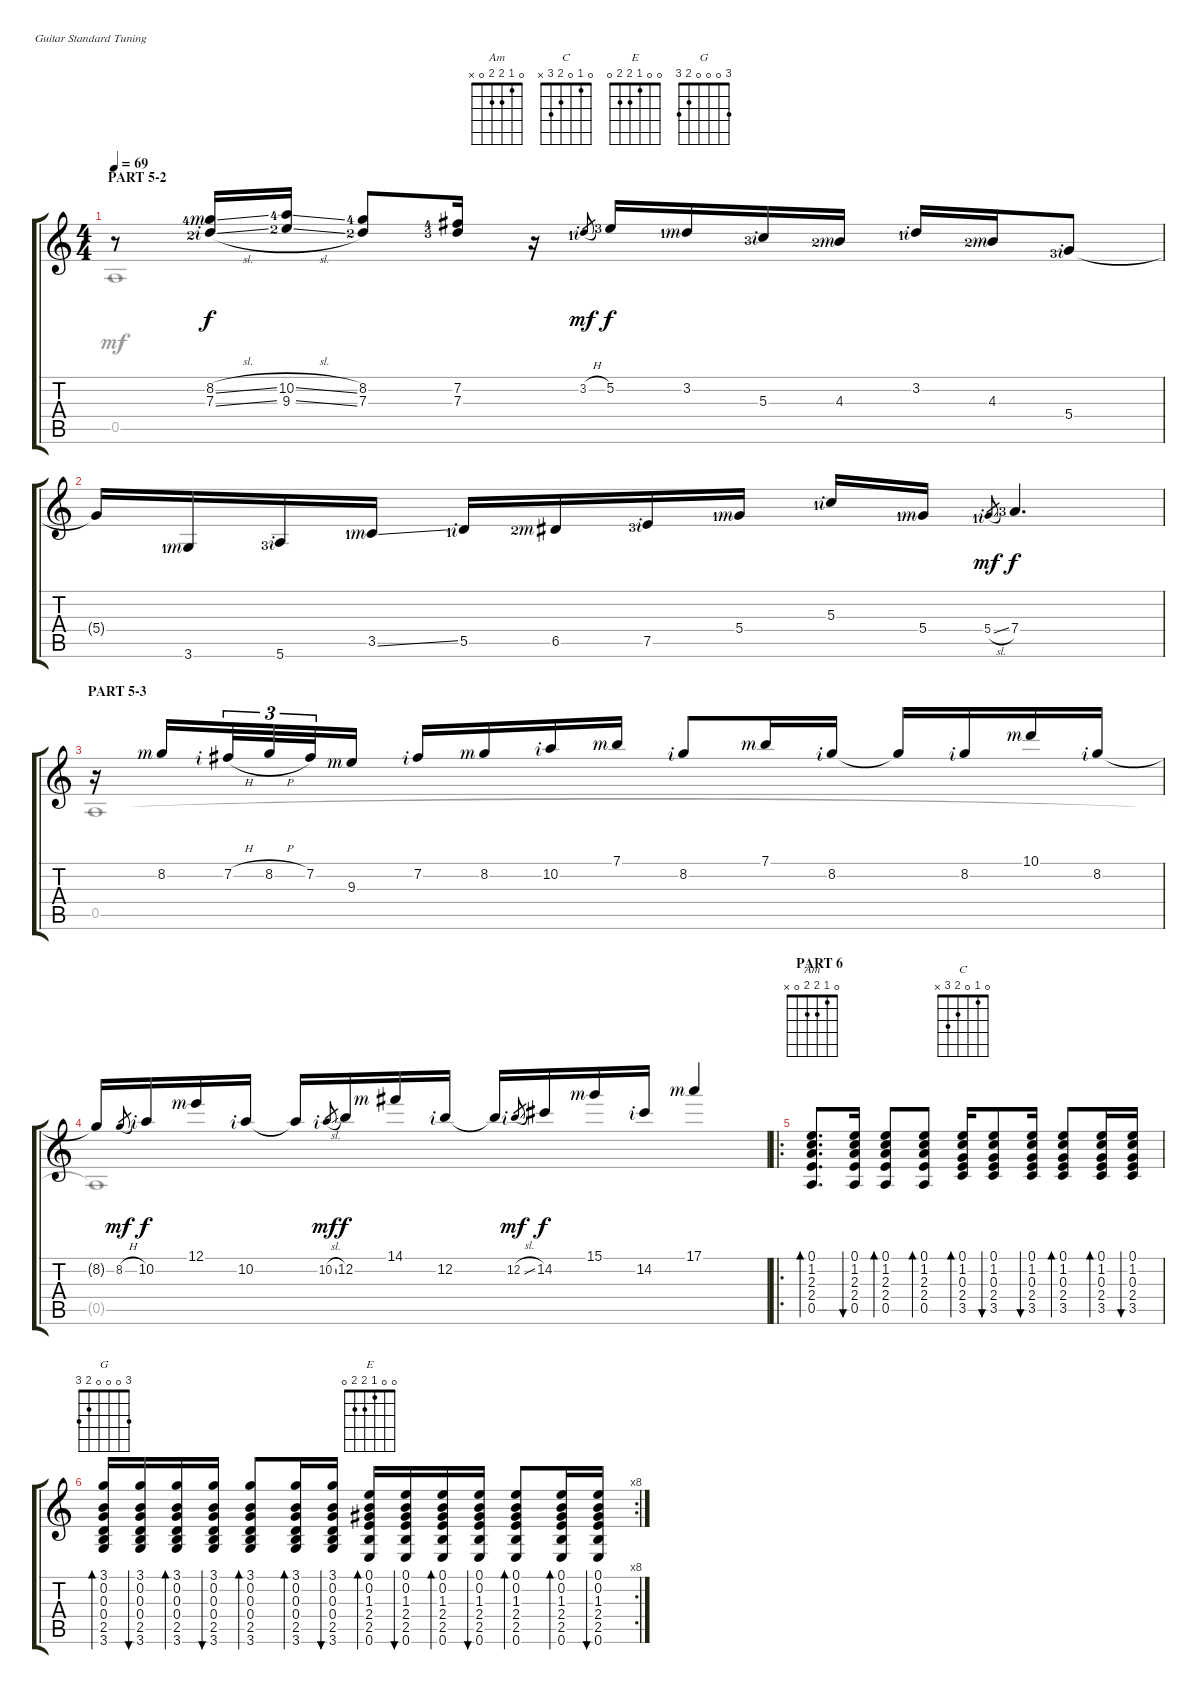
\defaultSystemsLayout 4
\bracketExtendMode groupsimilarinstruments
\singleTrackTrackNamePolicy hidden
\multiTrackTrackNamePolicy hidden
\firstSystemTrackNameOrientation horizontal
\otherSystemsTrackNameOrientation horizontal
\chordDiagramsInScore
\track ("Nylon Guitar" "N-Gt") {instrument acousticguitarnylon}
\staff {score tabs}
\tuning (E4 B3 G3 D3 A2 E2)
\chord ("Am" 0 1 2 2 0 x)
\chord ("C" 0 1 0 2 3 x)
\chord ("E" 0 0 1 2 2 0)
\chord ("G" 3 0 0 0 2 3)
\voice
\ts (4 4)
\section ("" "PART 5-2")
\tempo 69
\clef g2
\scale
0.545826
\ks c
r.8{dy f} (8.2{sl lf 5 rf 3} 7.3{sl lf 3 rf 2}).16 (10.2{sl lf 5} 9.3{sl lf 3}).16{beam split} (8.2{lf 5} 7.3{lf 3}).8 (7.2{lf 5} 7.3{lf 4}).16 r.16 3.2{h lf 2 rf 2}.8{gr dy mf} 5.2{lf 4}.16{dy f} 3.2{lf 2 rf 3}.16 5.3{lf 4 rf 2}.16 4.3{lf 3 rf 3}.16{beam split} 3.2{lf 2 rf 2}.16 4.3{lf 3 rf 3}.16 5.4{lf 4 rf 2}.8 |
\scale
0.453501 5.4{t}.16 3.6{lf 2 rf 3}.16 5.6{lf 4 rf 2}.16 3.5{ss lf 2 rf 3}.16{beam split} 5.5{lf 2 rf 2}.16 6.5{lf 3 rf 3}.16 7.5{lf 4 rf 2}.16 5.4{lf 2 rf 3}.16 5.3{lf 2 rf 2}.16 5.4{lf 2 rf 3}.16 5.4{sl lf 2 rf 2}.8{gr dy mf} 7.4{lf 4}.4{d dy f} |
\section ("" "PART 5-3")
r.16 8.2{rf 3}.16{beam merge} 7.2{h rf 2}.32{tu (3 2)} 8.2{h}.32{tu (3 2)} 7.2.32{tu (3 2) beam merge} 9.3{rf 3}.16{beam split} 7.2{rf 2}.16 8.2{rf 3}.16 10.2{rf 2}.16 7.1{rf 3}.16 8.2{rf 2}.8 7.1{rf 3}.16 8.2{rf 2}.16{beam split} 8.2{t}.16 8.2{rf 2}.16 10.1{rf 3}.16 8.2{rf 2}.16 |
8.2{t}.16 8.2{h}.8{gr dy mf} 10.2{rf 2}.16{dy f} 12.1{rf 3}.16 10.2{rf 2}.16{beam split} 10.2{t}.16 10.2{sl rf 2}.8{gr dy mf} 12.2.16{dy f} 14.1{rf 3}.16 12.2{rf 2}.16 12.2{t}.16 12.2{sl rf 2}.8{gr dy mf} 14.2.16{dy f} 15.1{rf 3}.16 14.2{rf 2}.16 17.1{rf 3}.4 |
\ro
\section ("" "PART 6")
(0.1 1.2 2.3 2.4 0.5).8{d bd 30 ch "Am"} (0.1 1.2 2.3 2.4 0.5).16{bu 30} (0.1 1.2 2.3 2.4 0.5).8{bd 60} (0.1 1.2 2.3 2.4 0.5).8{bd 60} (0.1 1.2 0.3 2.4 3.5).16{bd 60 ch "C"} (0.1 1.2 0.3 2.4 3.5).8{bu 30} (0.1 1.2 0.3 2.4 3.5).16{bu 30} (0.1 1.2 0.3 2.4 3.5).8{bd 60} (0.1 1.2 0.3 2.4 3.5).16{bd 60} (0.1 1.2 0.3 2.4 3.5).16{bu 30} |
\rc 8
(3.6 2.5 0.4 0.3 0.2 3.1).16{bd 30 ch "G"} (3.6 2.5 0.4 0.3 0.2 3.1).16{bu 30} (3.6 2.5 0.4 0.3 0.2 3.1).16{bd 30} (3.6 2.5 0.4 0.3 0.2 3.1).16{bu 30} (3.6 2.5 0.4 0.3 0.2 3.1).8{bd 30} (3.6 2.5 0.4 0.3 0.2 3.1).16{bd 30} (3.6 2.5 0.4 0.3 0.2 3.1).16{bu 30} (0.6 2.5 2.4 0.2 0.1 1.3).16{bd 30 ch "E"} (0.6 2.5 2.4 0.2 0.1 1.3).16{bu 30} (0.6 2.5 2.4 0.2 0.1 1.3).16{bd 30} (0.6 2.5 2.4 0.2 0.1 1.3).16{bu 30} (0.6 2.5 2.4 0.2 0.1 1.3).8{bd 30} (0.6 2.5 2.4 0.2 0.1 1.3).16{bd 30} (0.6 2.5 2.4 0.2 0.1 1.3).16{bu 30}
\voice
\clef g2
\ottava regular
\simile none
\scale
0.545826
\ks c
0.5.1{dy mf} |
\scale
0.453501 |
0.5.1 |
0.5{t}.1 |
|
